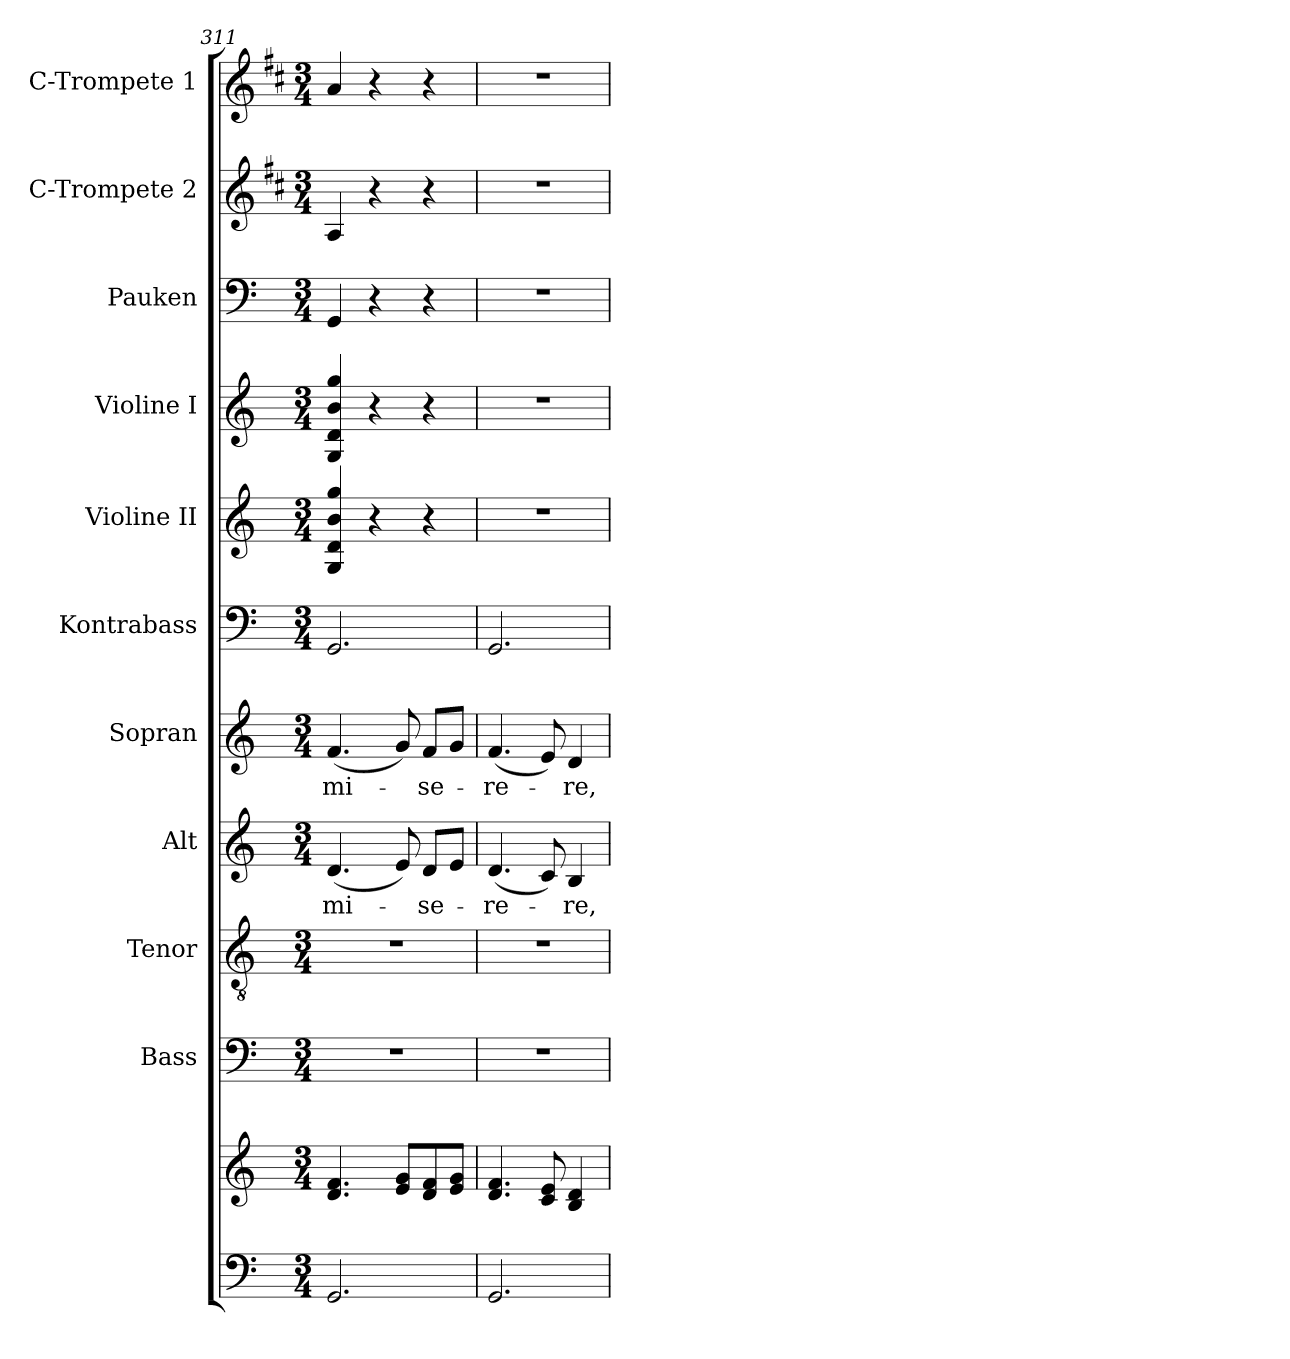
**kern	**kern	**kern	**kern	**kern	**text	**kern	**text	**kern	**kern	**kern	**kern	**kern	**kern
*part11	*part11	*part10	*part9	*part8	*part8	*part7	*part7	*part6	*part5	*part4	*part3	*part2	*part1
*staff12	*staff11	*staff10	*staff9	*staff8	*staff8	*staff7	*staff7	*staff6	*staff5	*staff4	*staff3	*staff2	*staff1
*	*	*I"Bass	*I"Tenor	*I"Alt	*	*I"Sopran	*	*I"Kontrabass	*I"Violine II	*I"Violine I	*I"Pauken	*I"C-Trompete 2	*I"C-Trompete 1
*	*	*I'B.	*I'T.	*I'A.	*	*I'S.	*	*I'Kb.	*I'Vl. II	*I'Vl. I	*I'Pk.	*I'C Trp. 2	*I'C Trp. 1
!!LO:PB:g=z
*clefF4	*clefG2	*clefF4	*clefGv2	*clefG2	*	*clefG2	*	*clefF4	*clefG2	*clefG2	*clefF4	*clefG2	*clefG2
*	*	*	*	*	*	*	*	*ITrd7c12	*	*	*	*ITrd1c2	*ITrd1c2
*k[]	*k[]	*k[]	*k[]	*k[]	*	*k[]	*	*k[]	*k[]	*k[]	*k[]	*k[]	*k[]
*C:	*C:	*C:	*C:	*C:	*	*C:	*	*C:	*C:	*C:	*C:	*C:	*C:
*M3/4	*M3/4	*M3/4	*M3/4	*M3/4	*	*M3/4	*	*M3/4	*M3/4	*M3/4	*M3/4	*M3/4	*M3/4
=311	=311	=311	=311	=311	=311	=311	=311	=311	=311	=311	=311	=311	=311
!	!	!	!	!	!LO:LY:b	!	!LO:LY:b	!	!	!	!	!	!
2.GG/	4.d/ 4.f/	2.r	2.r	(<4.d/	mi-	(<4.f/	mi-	2.GGG/	4G/ 4d/ 4b/ 4gg/	4G/ 4d/ 4b/ 4gg/	4GG/	4G/	4g/
.	.	.	.	.	.	.	.	.	4r	4r	4r	4r	4r
.	8e/ 8g/L	.	.	8e/)	.	8g/)	.	.	.	.	.	.	.
!	!	!	!	!	!LO:LY:b	!	!LO:LY:b	!	!	!	!	!	!
.	8d/ 8f/	.	.	8d/L	-se-	8f/L	-se-	.	4r	4r	4r	4r	4r
.	8e/ 8g/J	.	.	8e/J	.	8g/J	.	.	.	.	.	.	.
=312	=312	=312	=312	=312	=312	=312	=312	=312	=312	=312	=312	=312	=312
!	!	!	!	!	!LO:LY:b	!	!LO:LY:b	!	!	!	!	!	!
2.GG/	4.d/ 4.f/	2.r	2.r	(<4.d/	-re-	(<4.f/	-re-	2.GGG/	2.r	2.r	2.r	2.r	2.r
.	8c/ 8e/	.	.	8c/)	.	8e/)	.	.	.	.	.	.	.
!	!	!	!	!	!LO:LY:b	!	!LO:LY:b	!	!	!	!	!	!
.	4B/ 4d/	.	.	4B/	-re,	4d/	-re,	.	.	.	.	.	.
=	=	=	=	=	=	=	=	=	=	=	=	=	=
*-	*-	*-	*-	*-	*-	*-	*-	*-	*-	*-	*-	*-	*-
